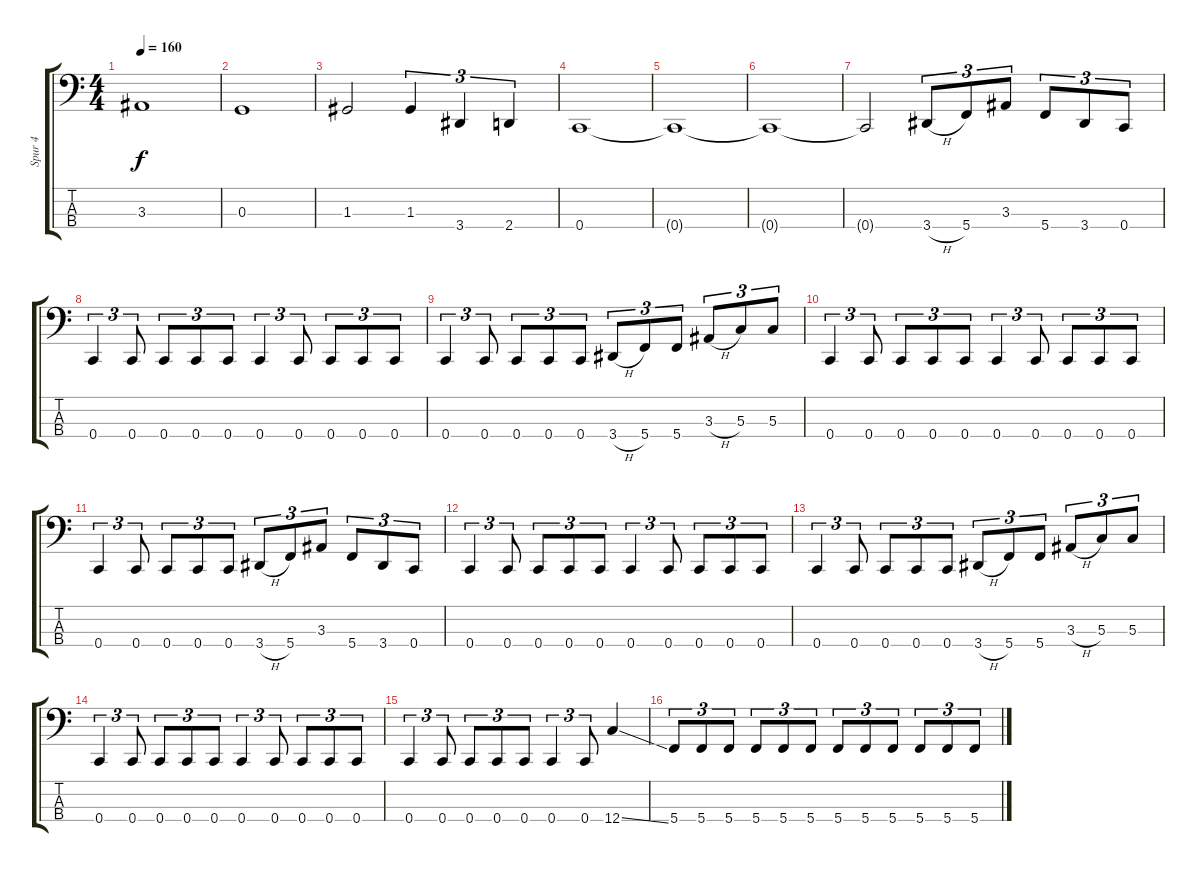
\track ("Spur 4" "Spur 4") {instrument electricbassfinger}
\staff {score tabs}
\tuning (F2 C2 G1 C1) {hide}
\ts (4 4)
\tempo 160
\clef f4
\ks c
3.3.1{dy f} |
0.3.1 |
1.3.2 1.3.4{tu (3 2)} 3.4.4{tu (3 2)} 2.4.4{tu (3 2)} |
0.4.1 |
0.4{t}.1 |
0.4{t}.1 |
0.4{t}.2 3.4{h}.8{tu (3 2)} 5.4.8{tu (3 2)} 3.3.8{tu (3 2)} 5.4.8{tu (3 2)} 3.4.8{tu (3 2)} 0.4.8{tu (3 2)} |
0.4.4{tu (3 2)} 0.4.8{tu (3 2)} 0.4.8{tu (3 2)} 0.4.8{tu (3 2)} 0.4.8{tu (3 2)} 0.4.4{tu (3 2)} 0.4.8{tu (3 2)} 0.4.8{tu (3 2)} 0.4.8{tu (3 2)} 0.4.8{tu (3 2)} |
0.4.4{tu (3 2)} 0.4.8{tu (3 2)} 0.4.8{tu (3 2)} 0.4.8{tu (3 2)} 0.4.8{tu (3 2)} 3.4{h}.8{tu (3 2)} 5.4.8{tu (3 2)} 5.4.8{tu (3 2)} 3.3{h}.8{tu (3 2)} 5.3.8{tu (3 2)} 5.3.8{tu (3 2)} |
0.4.4{tu (3 2)} 0.4.8{tu (3 2)} 0.4.8{tu (3 2)} 0.4.8{tu (3 2)} 0.4.8{tu (3 2)} 0.4.4{tu (3 2)} 0.4.8{tu (3 2)} 0.4.8{tu (3 2)} 0.4.8{tu (3 2)} 0.4.8{tu (3 2)} |
0.4.4{tu (3 2)} 0.4.8{tu (3 2)} 0.4.8{tu (3 2)} 0.4.8{tu (3 2)} 0.4.8{tu (3 2)} 3.4{h}.8{tu (3 2)} 5.4.8{tu (3 2)} 3.3.8{tu (3 2)} 5.4.8{tu (3 2)} 3.4.8{tu (3 2)} 0.4.8{tu (3 2)} |
0.4.4{tu (3 2)} 0.4.8{tu (3 2)} 0.4.8{tu (3 2)} 0.4.8{tu (3 2)} 0.4.8{tu (3 2)} 0.4.4{tu (3 2)} 0.4.8{tu (3 2)} 0.4.8{tu (3 2)} 0.4.8{tu (3 2)} 0.4.8{tu (3 2)} |
0.4.4{tu (3 2)} 0.4.8{tu (3 2)} 0.4.8{tu (3 2)} 0.4.8{tu (3 2)} 0.4.8{tu (3 2)} 3.4{h}.8{tu (3 2)} 5.4.8{tu (3 2)} 5.4.8{tu (3 2)} 3.3{h}.8{tu (3 2)} 5.3.8{tu (3 2)} 5.3.8{tu (3 2)} |
0.4.4{tu (3 2)} 0.4.8{tu (3 2)} 0.4.8{tu (3 2)} 0.4.8{tu (3 2)} 0.4.8{tu (3 2)} 0.4.4{tu (3 2)} 0.4.8{tu (3 2)} 0.4.8{tu (3 2)} 0.4.8{tu (3 2)} 0.4.8{tu (3 2)} |
0.4.4{tu (3 2)} 0.4.8{tu (3 2)} 0.4.8{tu (3 2)} 0.4.8{tu (3 2)} 0.4.8{tu (3 2)} 0.4.4{tu (3 2)} 0.4.8{tu (3 2)} 12.4{ss}.4 |
5.4.8{tu (3 2)} 5.4.8{tu (3 2)} 5.4.8{tu (3 2)} 5.4.8{tu (3 2)} 5.4.8{tu (3 2)} 5.4.8{tu (3 2)} 5.4.8{tu (3 2)} 5.4.8{tu (3 2)} 5.4.8{tu (3 2)} 5.4.8{tu (3 2)} 5.4.8{tu (3 2)} 5.4.8{tu (3 2)}
